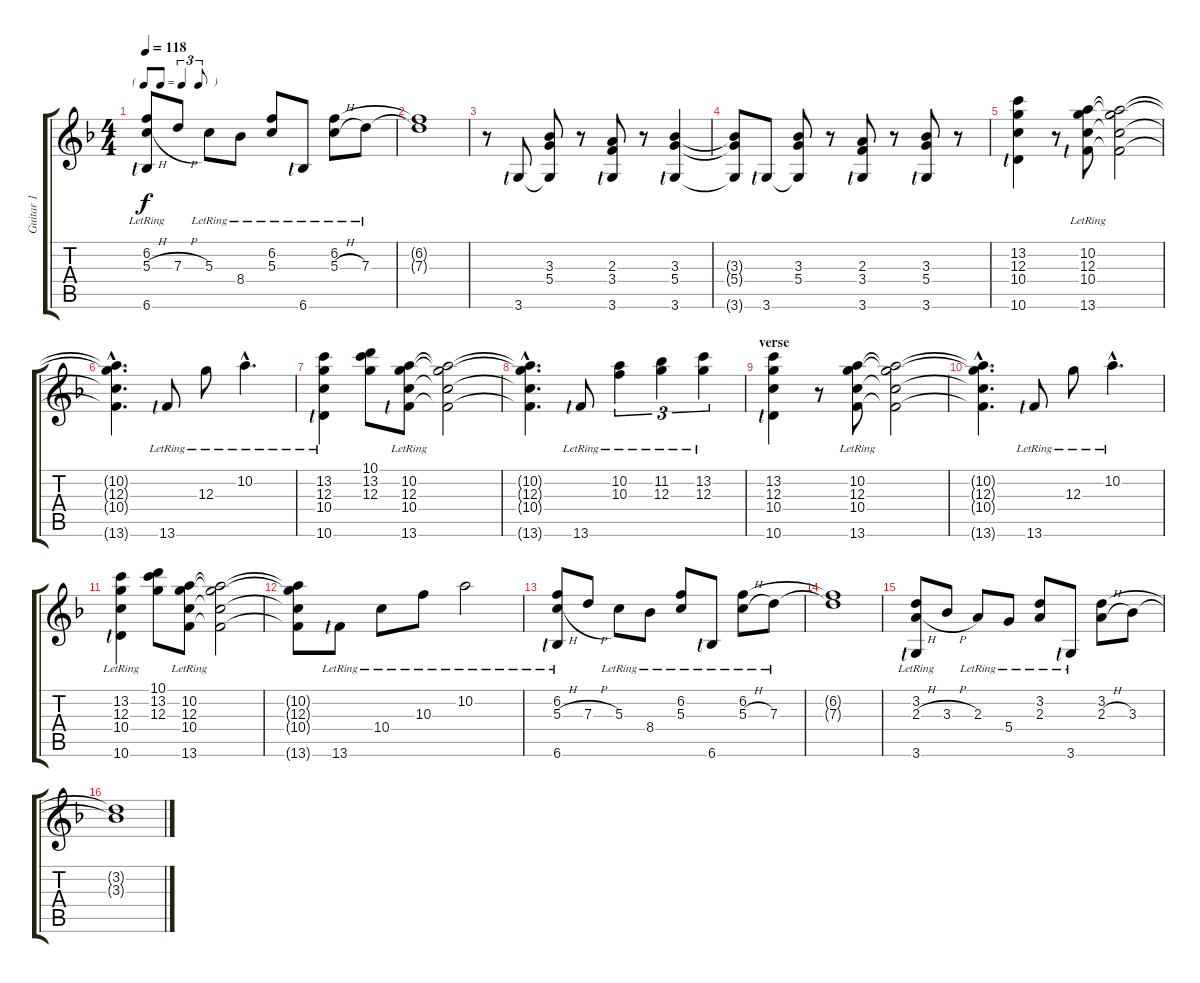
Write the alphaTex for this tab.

\track ("Guitar 1" "Guitar 1") {instrument electricguitarjazz}
\staff {score tabs}
\tuning (E4 B3 G3 D3 A2 E2) {hide}
\ts (4 4)
\tf triplet8th
\tempo 118
\clef g2
\ks f
(6.2{lr} 5.3{h} 6.6{lr lf 1}).8{dy f} 7.3{h}.8 5.3{lr}.8 8.4{lr}.8 (6.2{lr} 5.3{lr}).8 6.6{lr lf 1}.8 (6.2{lr} 5.3{h}).8 7.3{lr}.8 |
(6.2{t} 7.3{t}).1 |
r.8 3.6{lf 1}.8 (3.3 5.4 3.6{t}).8 r.8 (2.3 3.4 3.6{lf 1}).8 r.8 (3.3 5.4 3.6{lf 1}).4 |
(3.3{t} 5.4{t} 3.6{t}).8 3.6{lf 1}.8 (3.3 5.4 3.6{t}).8 r.8 (2.3 3.4 3.6{lf 1}).8 r.8 (3.3 5.4 3.6{lf 1}).8 r.8 |
(13.2 12.3 10.4 10.6{lf 1}).4 r.8 (10.2{lr} 12.3{lr} 10.4{lr} 13.6{lr lf 1}).8 (10.2{t} 12.3{t} 10.4{t} 13.6{t}).2 |
(10.2{hac t} 12.3{hac t} 10.4{hac t} 13.6{hac t}).4{d} 13.6{lr lf 1}.8 12.3{lr}.8 10.2{hac lr}.4{d} |
(13.2{lr} 12.3{lr} 10.4{lr} 10.6{lr lf 1}).4 (10.1 13.2 12.3).8 (10.2{lr} 12.3{lr} 10.4{lr} 13.6{lr lf 1}).8 (10.2{t} 12.3{t} 10.4{t} 13.6{t}).2 |
(10.2{hac t} 12.3{hac t} 10.4{hac t} 13.6{hac t}).4{d} 13.6{lr lf 1}.8 (10.2{lr} 10.3{lr}).4{tu (3 2)} (11.2{lr} 12.3{lr}).4{tu (3 2)} (13.2{lr} 12.3).4{tu (3 2)} |
\section ("" "verse")
(13.2 12.3 10.4 10.6{lf 1}).4 r.8 (10.2{lr} 12.3{lr} 10.4{lr} 13.6{lr}).8 (10.2{t} 12.3{t} 10.4{t} 13.6{t}).2 |
(10.2{hac t} 12.3{hac t} 10.4{hac t} 13.6{hac t}).4{d} 13.6{lr lf 1}.8 12.3{lr}.8 10.2{hac lr}.4{d} |
(13.2{lr} 12.3{lr} 10.4{lr} 10.6{lr lf 1}).4 (10.1 13.2 12.3).8 (10.2{lr} 12.3{lr} 10.4{lr} 13.6{lr}).8 (10.2{t} 12.3{t} 10.4{t} 13.6{t}).2 |
(10.2{t} 12.3{t} 10.4{t} 13.6{t}).8 13.6{lr lf 1}.8 10.4{lr}.8 10.3{lr}.8 10.2{lr}.2 |
(6.2{lr} 5.3{h} 6.6{lr lf 1}).8 7.3{h}.8 5.3{lr}.8 8.4{lr}.8 (6.2{lr} 5.3{lr}).8 6.6{lr lf 1}.8 (6.2{lr} 5.3{h}).8 7.3{lr}.8 |
(6.2{t} 7.3{t}).1 |
(3.2{lr} 2.3{h} 3.6{lr lf 1}).8 3.3{h}.8 2.3{lr}.8 5.4{lr}.8 (3.2{lr} 2.3{lr}).8 3.6{lr lf 1}.8 (3.2 2.3{h}).8 3.3.8 |
(3.2{t} 3.3{t}).1
